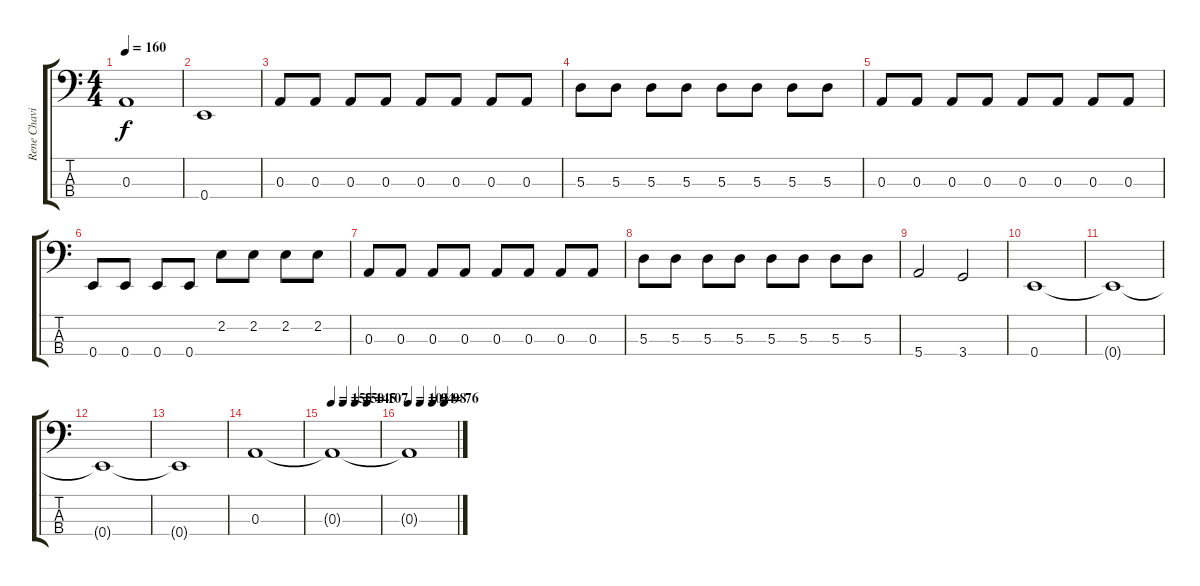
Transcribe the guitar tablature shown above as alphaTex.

\track ("Rene Chavin" "Rene Chavi") {instrument electricbassfinger}
\staff {score tabs}
\tuning (G2 D2 A1 E1) {hide}
\ts (4 4)
\tempo 160
\clef f4
\ks c
0.3.1{dy f} |
0.4.1 |
0.3.8 0.3.8 0.3.8 0.3.8 0.3.8 0.3.8 0.3.8 0.3.8 |
5.3.8 5.3.8 5.3.8 5.3.8 5.3.8 5.3.8 5.3.8 5.3.8 |
0.3.8 0.3.8 0.3.8 0.3.8 0.3.8 0.3.8 0.3.8 0.3.8 |
0.4.8 0.4.8 0.4.8 0.4.8 2.2.8 2.2.8 2.2.8 2.2.8 |
0.3.8 0.3.8 0.3.8 0.3.8 0.3.8 0.3.8 0.3.8 0.3.8 |
5.3.8 5.3.8 5.3.8 5.3.8 5.3.8 5.3.8 5.3.8 5.3.8 |
5.4.2 3.4.2 |
0.4.1 |
0.4{t}.1 |
0.4{t}.1 |
0.4{t}.1 |
0.3.1 |
\tempo 155
\tempo (150 0.25)
\tempo (145 0.5)
\tempo (107 0.75)
0.3{t}.1 |
\tempo 101
\tempo (94 0.25)
\tempo (98 0.5)
\tempo (76 0.75)
0.3{t}.1
